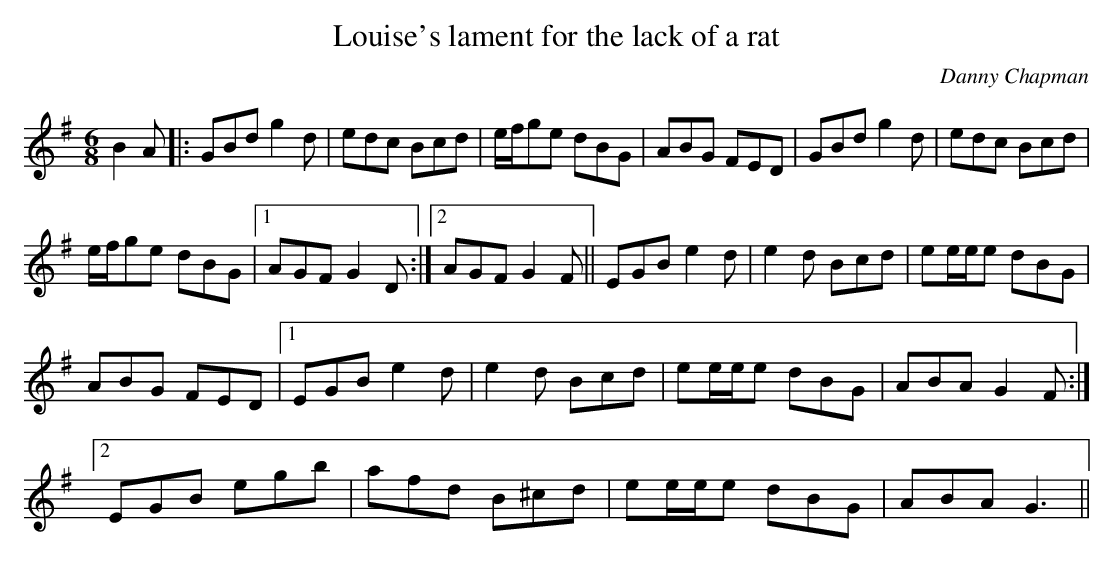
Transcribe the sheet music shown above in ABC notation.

X:1
T:Louise's lament for the lack of a rat
M:6/8
L:1/8
C:Danny Chapman
K:G
B2A |: GBd g2d | edc Bcd | e/2f/2ge dBG | ABG FED | GBd g2d | edc Bcd |
e/2f/2ge dBG |1 AGF G2D:|2 AGF G2F|| EGB e2d | e2d Bcd | ee/2e/2e dBG |
ABG FED |1 EGB e2d | e2d Bcd | ee/2e/2e dBG | ABA G2F :|2
EGB egb | afd B^cd | ee/2e/2e dBG | ABA G3 ||
